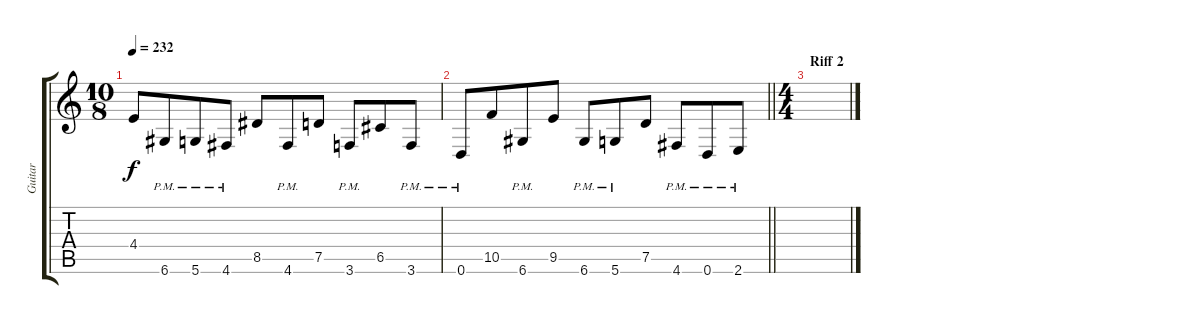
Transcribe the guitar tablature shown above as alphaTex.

\track ("Guitar" "Guitar") {instrument distortionguitar}
\staff {score tabs}
\tuning (D4 A3 F3 C3 G2 D2) {hide}
\ts (10 8)
\tempo 232
\clef g2
\ks c
4.4.8{dy f balance 16} 6.6{pm}.8 5.6{pm}.8 4.6{pm}.8 8.5.8 4.6{pm}.8 7.5.8 3.6{pm}.8 6.5.8 3.6{pm}.8 |
\barLineRight lightlight
0.6{pm}.8 10.5.8 6.6{pm}.8 9.5.8 6.6{pm}.8 5.6{pm}.8 7.5.8 4.6{pm}.8 0.6{pm}.8 2.6{pm}.8 |
\ts (4 4)
\section ("" "Riff 2")
